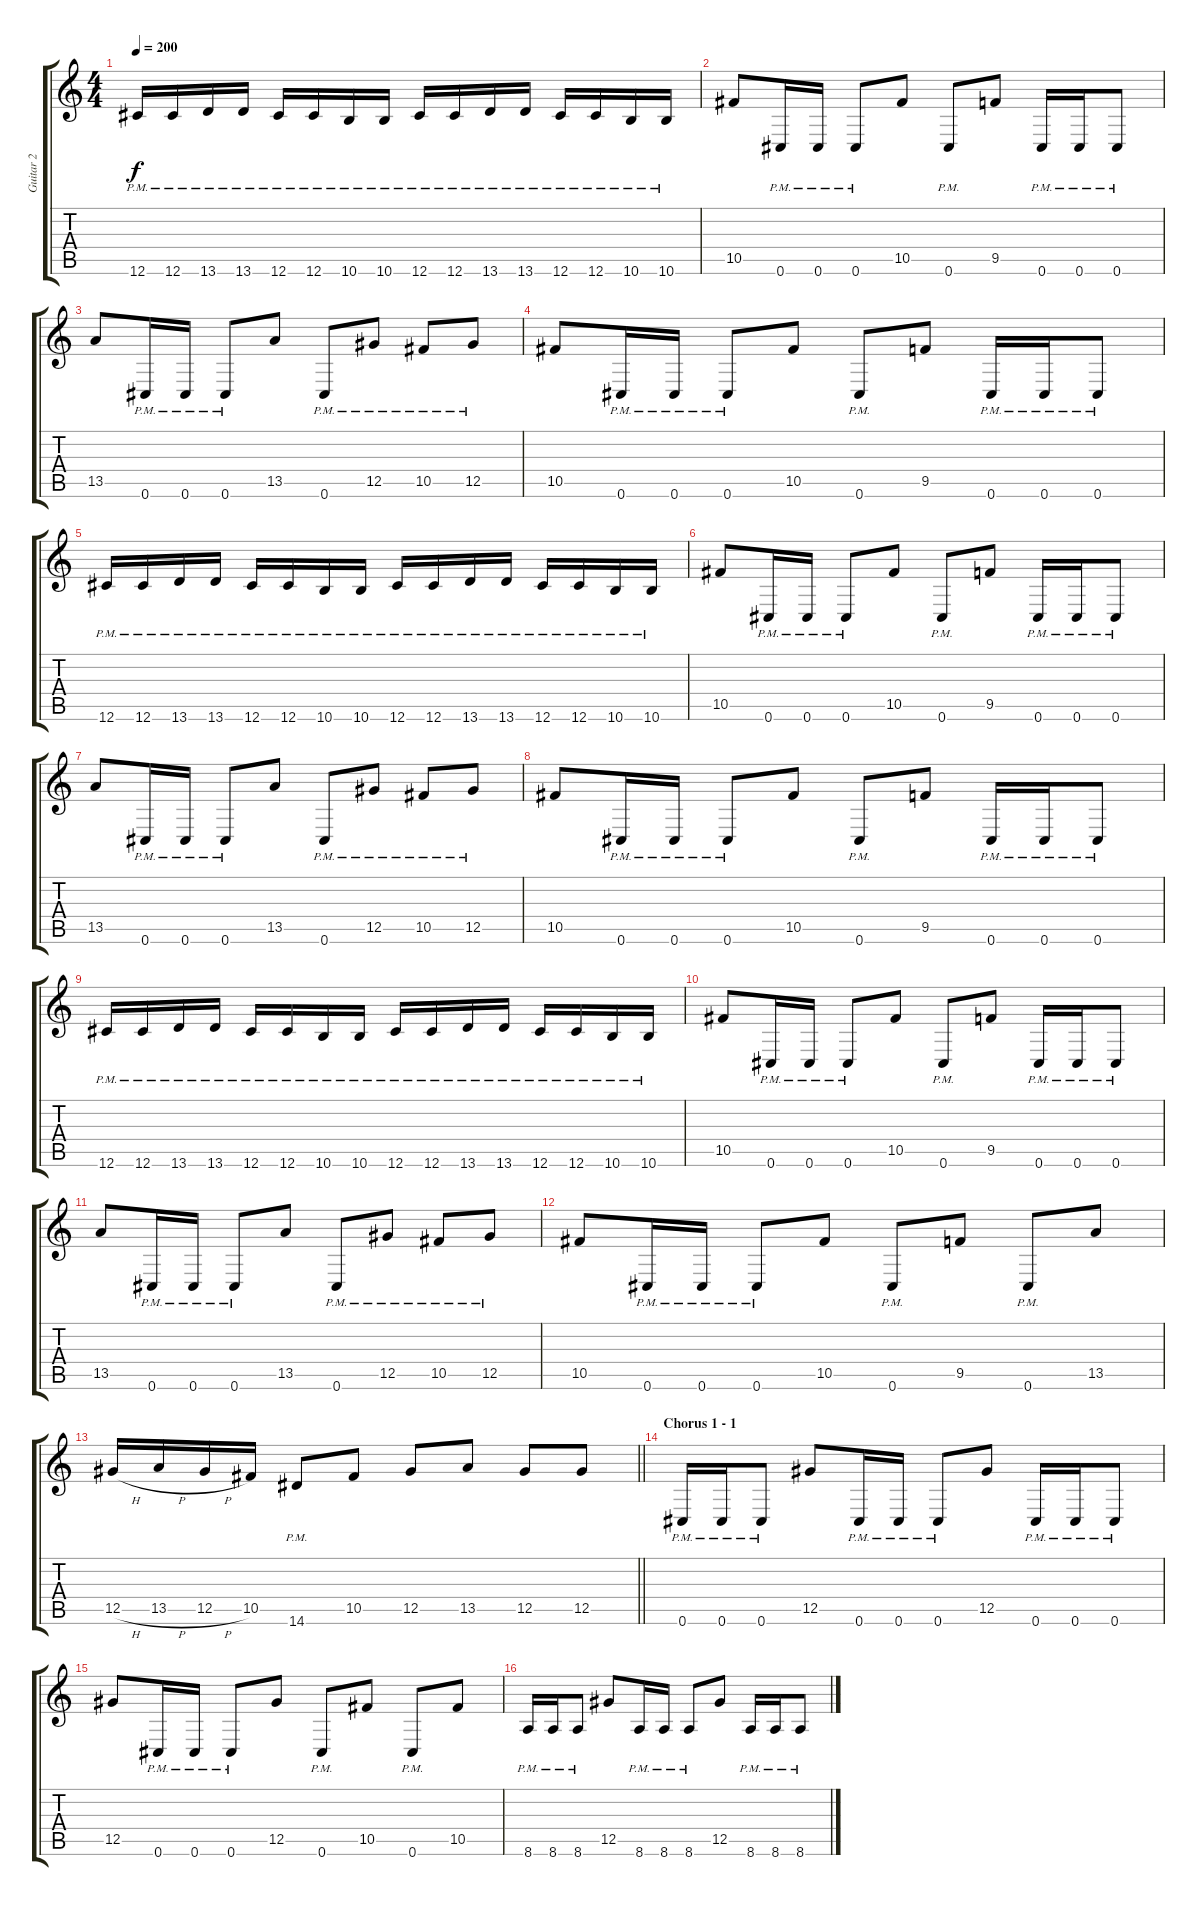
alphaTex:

\track ("Guitar 2" "Guitar 2") {instrument distortionguitar}
\staff {score tabs}
\tuning (Eb4 Bb3 Gb3 Db3 Ab2 Db2) {hide}
\ts (4 4)
\tempo 200
\clef g2
\ks c
12.6{pm}.16{dy f} 12.6{pm}.16 13.6{pm}.16 13.6{pm}.16 12.6{pm}.16 12.6{pm}.16 10.6{pm}.16 10.6{pm}.16 12.6{pm}.16 12.6{pm}.16 13.6{pm}.16 13.6{pm}.16 12.6{pm}.16 12.6{pm}.16 10.6{pm}.16 10.6{pm}.16 |
10.5.8 0.6{pm}.16 0.6{pm}.16 0.6{pm}.8 10.5.8 0.6{pm}.8 9.5.8 0.6{pm}.16 0.6{pm}.16 0.6{pm}.8 |
13.5.8 0.6{pm}.16 0.6{pm}.16 0.6{pm}.8 13.5.8 0.6{pm}.8 12.5{pm}.8 10.5{pm}.8 12.5{pm}.8 |
10.5.8 0.6{pm}.16 0.6{pm}.16 0.6{pm}.8 10.5.8 0.6{pm}.8 9.5.8 0.6{pm}.16 0.6{pm}.16 0.6{pm}.8 |
12.6{pm}.16 12.6{pm}.16 13.6{pm}.16 13.6{pm}.16 12.6{pm}.16 12.6{pm}.16 10.6{pm}.16 10.6{pm}.16 12.6{pm}.16 12.6{pm}.16 13.6{pm}.16 13.6{pm}.16 12.6{pm}.16 12.6{pm}.16 10.6{pm}.16 10.6{pm}.16 |
10.5.8 0.6{pm}.16 0.6{pm}.16 0.6{pm}.8 10.5.8 0.6{pm}.8 9.5.8 0.6{pm}.16 0.6{pm}.16 0.6{pm}.8 |
13.5.8 0.6{pm}.16 0.6{pm}.16 0.6{pm}.8 13.5.8 0.6{pm}.8 12.5{pm}.8 10.5{pm}.8 12.5{pm}.8 |
10.5.8 0.6{pm}.16 0.6{pm}.16 0.6{pm}.8 10.5.8 0.6{pm}.8 9.5.8 0.6{pm}.16 0.6{pm}.16 0.6{pm}.8 |
12.6{pm}.16 12.6{pm}.16 13.6{pm}.16 13.6{pm}.16 12.6{pm}.16 12.6{pm}.16 10.6{pm}.16 10.6{pm}.16 12.6{pm}.16 12.6{pm}.16 13.6{pm}.16 13.6{pm}.16 12.6{pm}.16 12.6{pm}.16 10.6{pm}.16 10.6{pm}.16 |
10.5.8 0.6{pm}.16 0.6{pm}.16 0.6{pm}.8 10.5.8 0.6{pm}.8 9.5.8 0.6{pm}.16 0.6{pm}.16 0.6{pm}.8 |
13.5.8 0.6{pm}.16 0.6{pm}.16 0.6{pm}.8 13.5.8 0.6{pm}.8 12.5{pm}.8 10.5{pm}.8 12.5{pm}.8 |
10.5.8 0.6{pm}.16 0.6{pm}.16 0.6{pm}.8 10.5.8 0.6{pm}.8 9.5.8 0.6{pm}.8 13.5.8 |
\barLineRight lightlight
12.5{h}.16 13.5{h}.16 12.5{h}.16 10.5.16 14.6{pm}.8 10.5.8 12.5.8 13.5.8 12.5.8 12.5.8 |
\section ("" "Chorus 1 - 1")
0.6{pm}.16 0.6{pm}.16 0.6{pm}.8 12.5.8 0.6{pm}.16 0.6{pm}.16 0.6{pm}.8 12.5.8 0.6{pm}.16 0.6{pm}.16 0.6{pm}.8 |
12.5.8 0.6{pm}.16 0.6{pm}.16 0.6{pm}.8 12.5.8 0.6{pm}.8 10.5.8 0.6{pm}.8 10.5.8 |
8.6{pm}.16 8.6{pm}.16 8.6{pm}.8 12.5.8 8.6{pm}.16 8.6{pm}.16 8.6{pm}.8 12.5.8 8.6{pm}.16 8.6{pm}.16 8.6{pm}.8
